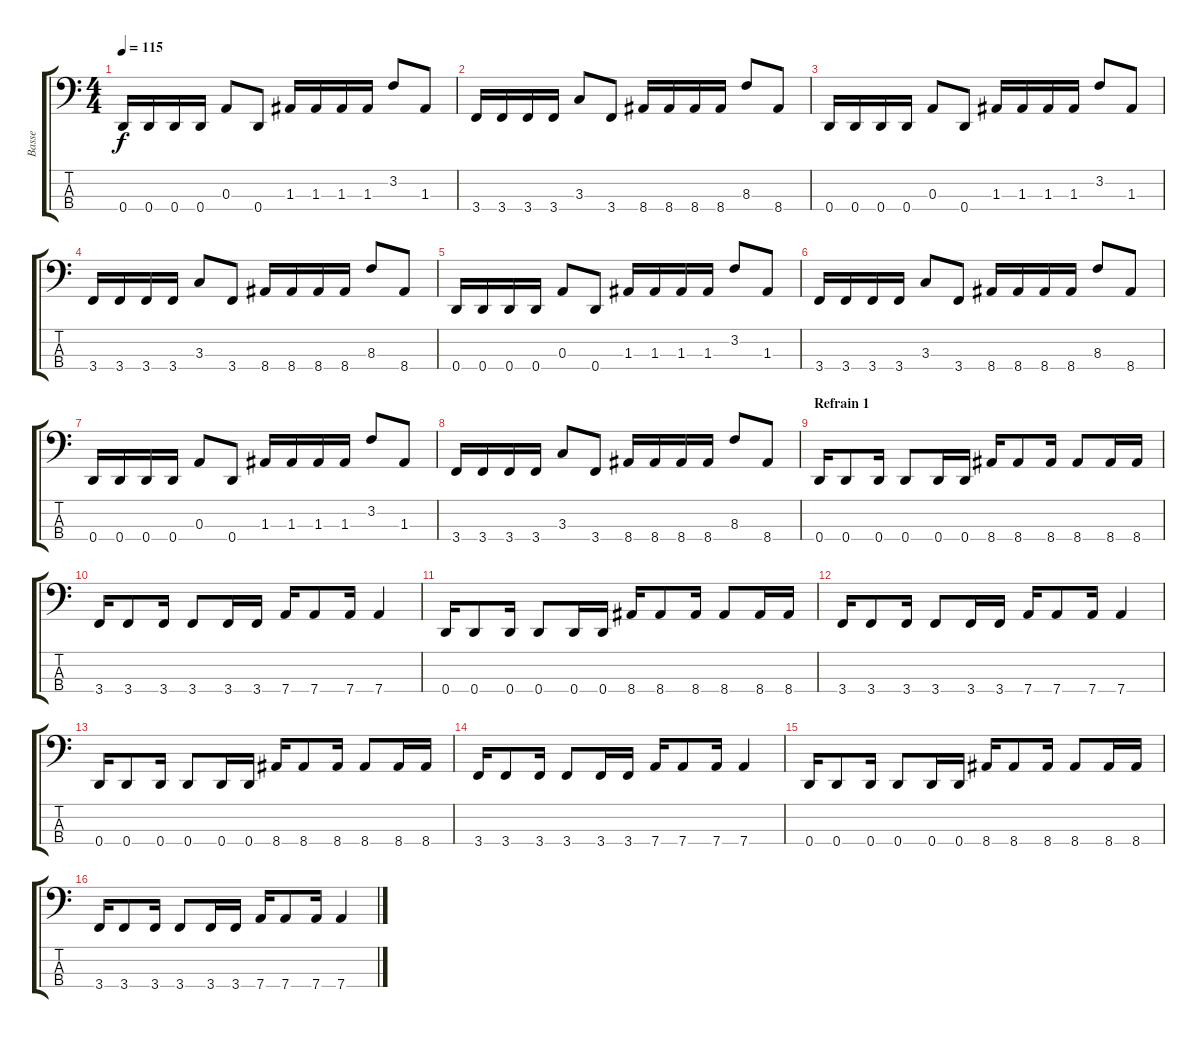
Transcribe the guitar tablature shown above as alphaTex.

\track ("Basse" "Basse") {instrument electricbassfinger}
\staff {score tabs}
\tuning (G2 D2 A1 D1) {hide}
\ts (4 4)
\tempo 115
\clef f4
\ks c
0.4.16{dy f} 0.4.16 0.4.16 0.4.16 0.3.8 0.4.8 1.3.16 1.3.16 1.3.16 1.3.16 3.2.8 1.3.8 |
3.4.16 3.4.16 3.4.16 3.4.16 3.3.8 3.4.8 8.4.16 8.4.16 8.4.16 8.4.16 8.3.8 8.4.8 |
0.4.16 0.4.16 0.4.16 0.4.16 0.3.8 0.4.8 1.3.16 1.3.16 1.3.16 1.3.16 3.2.8 1.3.8 |
3.4.16 3.4.16 3.4.16 3.4.16 3.3.8 3.4.8 8.4.16 8.4.16 8.4.16 8.4.16 8.3.8 8.4.8 |
0.4.16 0.4.16 0.4.16 0.4.16 0.3.8 0.4.8 1.3.16 1.3.16 1.3.16 1.3.16 3.2.8 1.3.8 |
3.4.16 3.4.16 3.4.16 3.4.16 3.3.8 3.4.8 8.4.16 8.4.16 8.4.16 8.4.16 8.3.8 8.4.8 |
0.4.16 0.4.16 0.4.16 0.4.16 0.3.8 0.4.8 1.3.16 1.3.16 1.3.16 1.3.16 3.2.8 1.3.8 |
3.4.16 3.4.16 3.4.16 3.4.16 3.3.8 3.4.8 8.4.16 8.4.16 8.4.16 8.4.16 8.3.8 8.4.8 |
\section ("" "Refrain 1")
0.4.16 0.4.8 0.4.16 0.4.8 0.4.16 0.4.16 8.4.16 8.4.8 8.4.16 8.4.8 8.4.16 8.4.16 |
3.4.16 3.4.8 3.4.16 3.4.8 3.4.16 3.4.16 7.4.16 7.4.8 7.4.16 7.4.4 |
0.4.16 0.4.8 0.4.16 0.4.8 0.4.16 0.4.16 8.4.16 8.4.8 8.4.16 8.4.8 8.4.16 8.4.16 |
3.4.16 3.4.8 3.4.16 3.4.8 3.4.16 3.4.16 7.4.16 7.4.8 7.4.16 7.4.4 |
0.4.16 0.4.8 0.4.16 0.4.8 0.4.16 0.4.16 8.4.16 8.4.8 8.4.16 8.4.8 8.4.16 8.4.16 |
3.4.16 3.4.8 3.4.16 3.4.8 3.4.16 3.4.16 7.4.16 7.4.8 7.4.16 7.4.4 |
0.4.16 0.4.8 0.4.16 0.4.8 0.4.16 0.4.16 8.4.16 8.4.8 8.4.16 8.4.8 8.4.16 8.4.16 |
3.4.16 3.4.8 3.4.16 3.4.8 3.4.16 3.4.16 7.4.16 7.4.8 7.4.16 7.4.4
